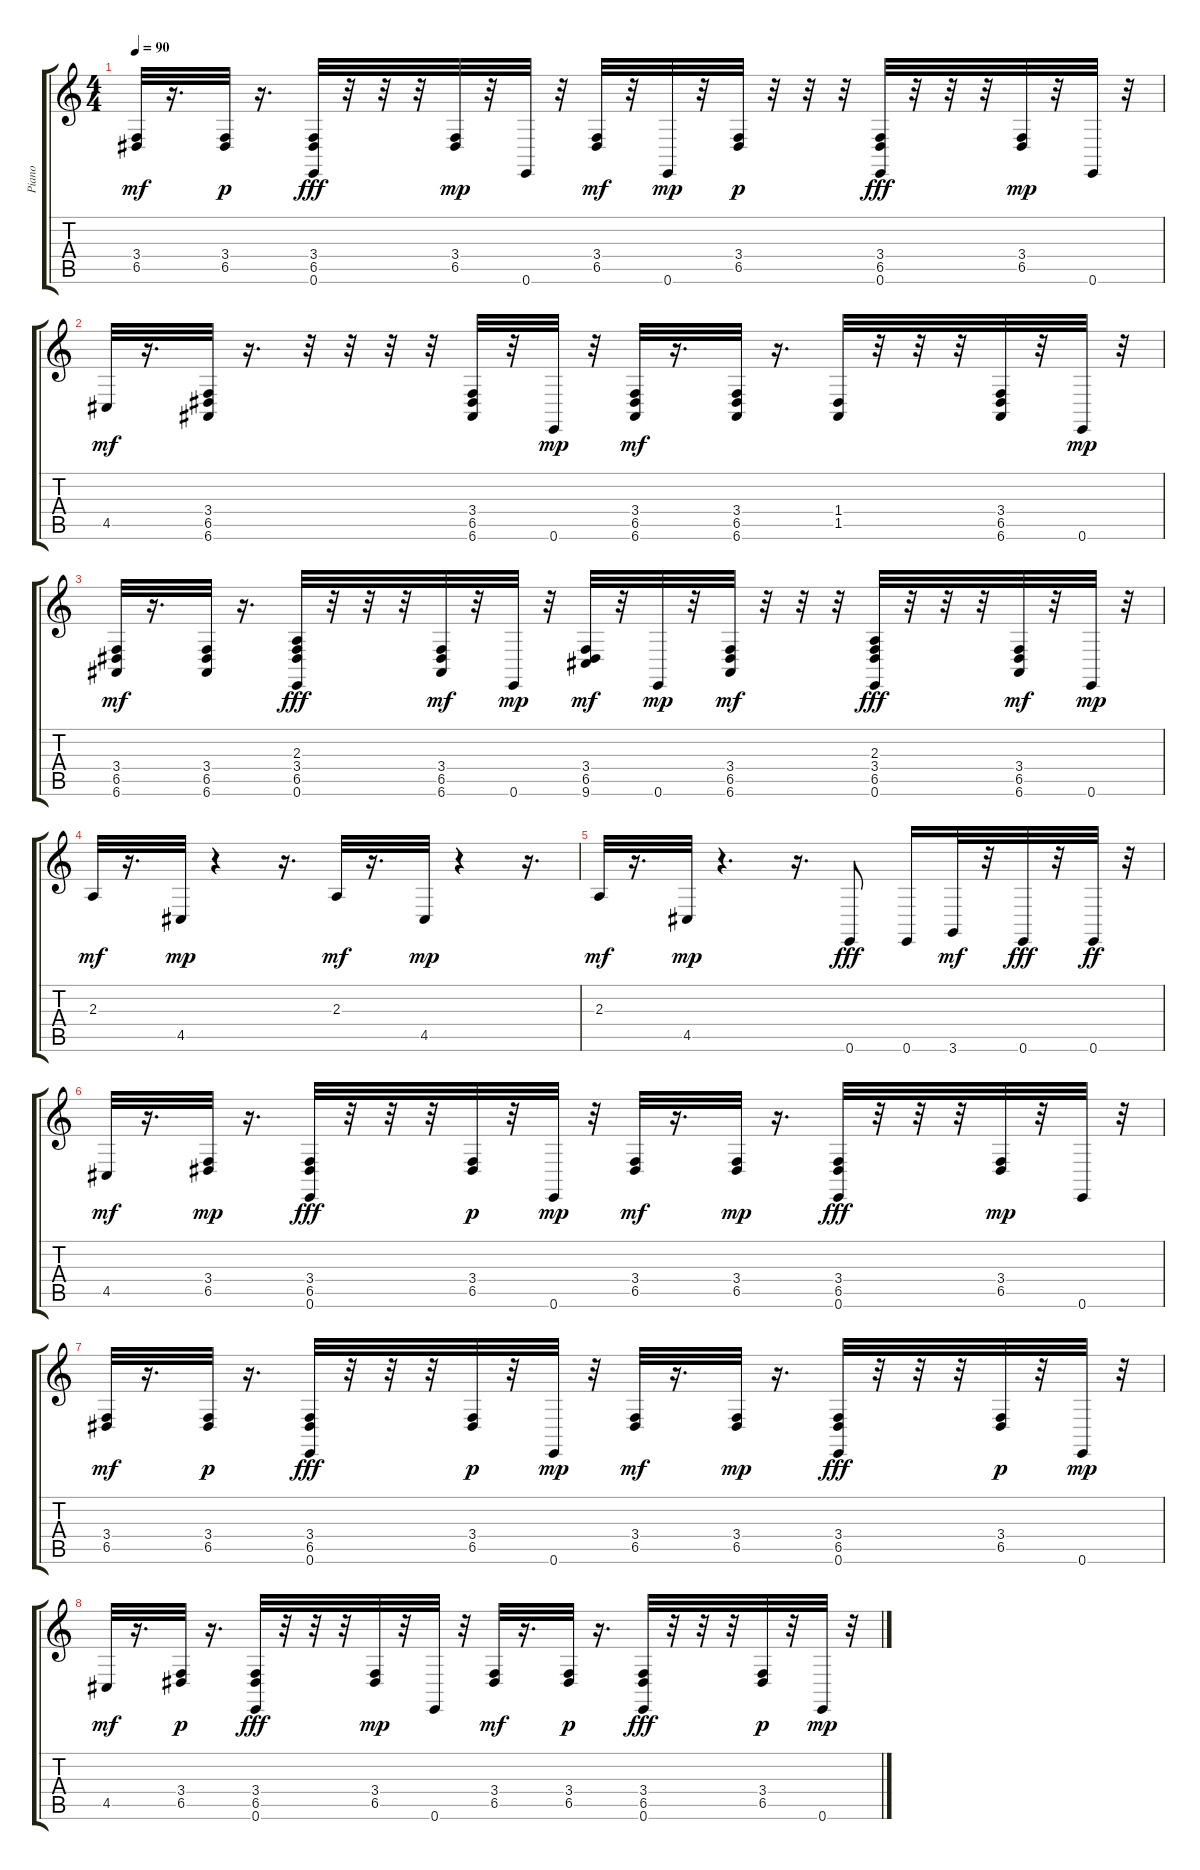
\track ("Piano" "Piano") {instrument acousticgrandpiano}
\staff {score tabs}
\tuning (E4 B3 G3 D3 A2 E2) {hide}
\ts (4 4)
\tempo 90
\clef g2
\ks c
(3.4 6.5).32{dy mf} r.16{d} (3.4 6.5).32{dy p} r.16{d} (3.4 6.5 0.6).32{dy fff} r.32 r.32 r.32 (3.4 6.5).32{dy mp} r.32 0.6.32 r.32 (3.4 6.5).32{dy mf} r.32 0.6.32{dy mp} r.32 (3.4 6.5).32{dy p} r.32 r.32 r.32 (3.4 6.5 0.6).32{dy fff} r.32 r.32 r.32 (3.4 6.5).32{dy mp} r.32 0.6.32 r.32 |
4.5.32{dy mf} r.16{d} (3.4 6.5 6.6).32 r.16{d} r.32 r.32 r.32 r.32 (3.4 6.5 6.6).32 r.32 0.6.32{dy mp} r.32 (3.4 6.5 6.6).32{dy mf} r.16{d} (3.4 6.5 6.6).32 r.16{d} (1.4 1.5).32 r.32 r.32 r.32 (3.4 6.5 6.6).32 r.32 0.6.32{dy mp} r.32 |
(3.4 6.5 6.6).32{dy mf} r.16{d} (3.4 6.5 6.6).32 r.16{d} (2.3 3.4 6.5 0.6).32{dy fff} r.32 r.32 r.32 (3.4 6.5 6.6).32{dy mf} r.32 0.6.32{dy mp} r.32 (3.4 6.5 9.6).32{dy mf} r.32 0.6.32{dy mp} r.32 (3.4 6.5 6.6).32{dy mf} r.32 r.32 r.32 (2.3 3.4 6.5 0.6).32{dy fff} r.32 r.32 r.32 (3.4 6.5 6.6).32{dy mf} r.32 0.6.32{dy mp} r.32 |
2.3.32{dy mf} r.16{d} 4.5.32{dy mp} r.4 r.16{d} 2.3.32{dy mf} r.16{d} 4.5.32{dy mp} r.4 r.16{d} |
2.3.32{dy mf} r.16{d} 4.5.32{dy mp} r.4{d} r.16{d} 0.6.8{dy fff} 0.6.16 3.6.32{dy mf} r.32 0.6.32{dy fff} r.32 0.6.32{dy ff} r.32 |
4.5.32{dy mf} r.16{d} (3.4 6.5).32{dy mp} r.16{d} (3.4 6.5 0.6).32{dy fff} r.32 r.32 r.32 (3.4 6.5).32{dy p} r.32 0.6.32{dy mp} r.32 (3.4 6.5).32{dy mf} r.16{d} (3.4 6.5).32{dy mp} r.16{d} (3.4 6.5 0.6).32{dy fff} r.32 r.32 r.32 (3.4 6.5).32{dy mp} r.32 0.6.32 r.32 |
(3.4 6.5).32{dy mf} r.16{d} (3.4 6.5).32{dy p} r.16{d} (3.4 6.5 0.6).32{dy fff} r.32 r.32 r.32 (3.4 6.5).32{dy p} r.32 0.6.32{dy mp} r.32 (3.4 6.5).32{dy mf} r.16{d} (3.4 6.5).32{dy mp} r.16{d} (3.4 6.5 0.6).32{dy fff} r.32 r.32 r.32 (3.4 6.5).32{dy p} r.32 0.6.32{dy mp} r.32 |
4.5.32{dy mf} r.16{d} (3.4 6.5).32{dy p} r.16{d} (3.4 6.5 0.6).32{dy fff} r.32 r.32 r.32 (3.4 6.5).32{dy mp} r.32 0.6.32 r.32 (3.4 6.5).32{dy mf} r.16{d} (3.4 6.5).32{dy p} r.16{d} (3.4 6.5 0.6).32{dy fff} r.32 r.32 r.32 (3.4 6.5).32{dy p} r.32 0.6.32{dy mp} r.32
